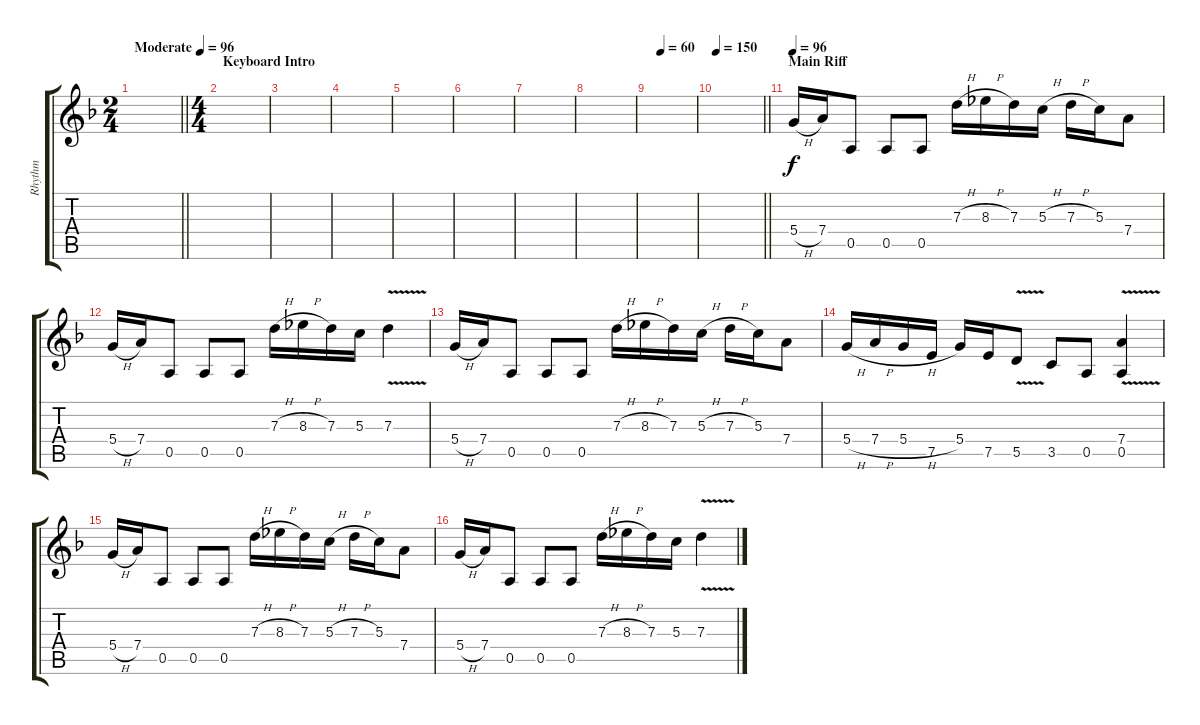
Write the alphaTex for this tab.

\track ("Rhythm" "Rhythm") {instrument distortionguitar}
\staff {score tabs}
\tuning (E4 B3 G3 D3 A2 E2) {hide}
\ts (2 4)
\tempo (96 "Moderate")
\clef g2
\barLineRight lightlight
\ks dminor
|
\ts (4 4)
\section ("" "Keyboard Intro")
|
|
|
|
|
|
|
\tempo (60 0.25)
|
\tempo 150
\barLineRight lightlight
|
\section ("" "Main Riff")
\tempo 96
5.4{h}.16 7.4.16 0.5.8 0.5.8 0.5.8 7.3{h}.16 8.3{h}.16 7.3.16 5.3{h}.16 7.3{h}.16 5.3.16 7.4.8 |
5.4{h}.16 7.4.16 0.5.8 0.5.8 0.5.8 7.3{h}.16 8.3{h}.16 7.3.16 5.3.16 7.3{v}.4 |
5.4{h}.16 7.4.16 0.5.8 0.5.8 0.5.8 7.3{h}.16 8.3{h}.16 7.3.16 5.3{h}.16 7.3{h}.16 5.3.16 7.4.8 |
5.4{h}.16 7.4{h}.16 5.4{h}.16 7.5.16 5.4.16 7.5.16 5.5{v}.8 3.5.8 0.5.8 (7.4{v} 0.5).4 |
5.4{h}.16 7.4.16 0.5.8 0.5.8 0.5.8 7.3{h}.16 8.3{h}.16 7.3.16 5.3{h}.16 7.3{h}.16 5.3.16 7.4.8 |
5.4{h}.16 7.4.16 0.5.8 0.5.8 0.5.8 7.3{h}.16 8.3{h}.16 7.3.16 5.3.16 7.3{v}.4
